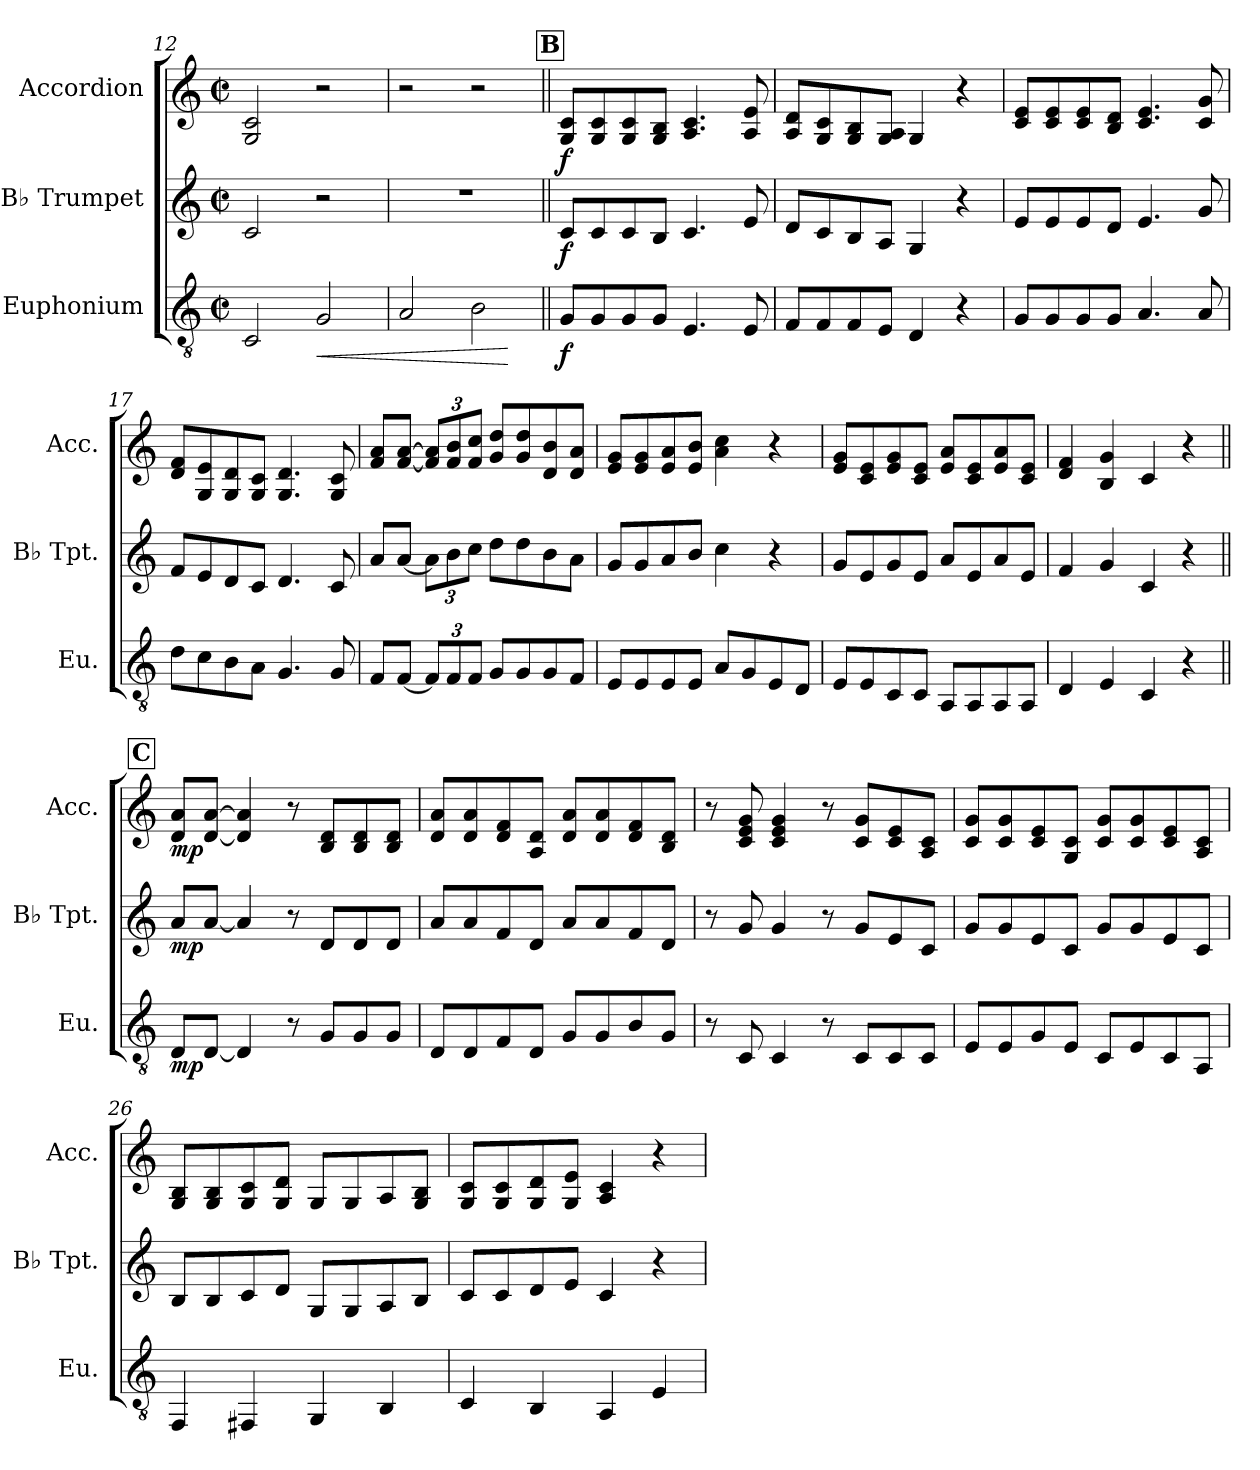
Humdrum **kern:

**kern	**dynam	**kern	**dynam	**kern	**dynam
*part3	*part3	*part2	*part2	*part1	*part1
*staff3	*staff3	*staff2	*staff2	*staff1	*staff1
*I"Euphonium	*	*I"B♭ Trumpet	*	*I"Accordion	*
*I'Eu.	*	*I'B♭ Tpt.	*	*I'Acc.	*
*clefGv2	*	*clefG2	*	*clefG2	*
*ITrd1c2	*	*ITrd1c2	*	*	*
*k[b-e-]	*	*k[b-e-]	*	*k[]	*
*M2/2	*	*M2/2	*	*M2/2	*
*met(c|)	*	*met(c|)	*	*met(c|)	*
=12	=12	=12	=12	=12	=12
2BB-	.	2B-	.	2G 2c	.
!	!LO:HP:b	!	!	!	!
2F	<	2r	.	2r	.
=13	=13	=13	=13	=13	=13
2G	.	1r	.	2r	.
2A	.	.	.	2r	.
.	[	.	.	.	.
!!LO:REH:place=s1:a:B:fs=14:t=B
=14||	=14||	=14||	=14||	=14||	=14||
!	!LO:DY:b	!	!LO:DY:b	!	!LO:DY:b
8FL	f	8B-L	f	8G 8cL	f
8F	.	8B-	.	8G 8c	.
8F	.	8B-	.	8G 8c	.
8FJ	.	8AJ	.	8G 8BJ	.
4.D	.	4.B-	.	4.A 4.c	.
8D	.	8d	.	8A 8e	.
=15	=15	=15	=15	=15	=15
8E-L	.	8cL	.	8A 8dL	.
8E-	.	8B-	.	8G 8c	.
8E-	.	8A	.	8G 8B	.
8DJ	.	8GJ	.	8G 8AJ	.
4C	.	4F	.	4G	.
4r	.	4r	.	4r	.
=16	=16	=16	=16	=16	=16
8FL	.	8dL	.	8c 8eL	.
8F	.	8d	.	8c 8e	.
8F	.	8d	.	8c 8e	.
8FJ	.	8cJ	.	8B 8dJ	.
4.G	.	4.d	.	4.c 4.e	.
8G	.	8f	.	8c 8g	.
=17	=17	=17	=17	=17	=17
8cL	.	8e-L	.	8d 8fL	.
8B-	.	8d	.	8G 8e	.
8A	.	8c	.	8G 8d	.
8GJ	.	8B-J	.	8G 8cJ	.
4.F	.	4.c	.	4.G 4.d	.
8F	.	8B-	.	8G 8c	.
=18	=18	=18	=18	=18	=18
8E-L	.	8gL	.	8f 8aL	.
[8E-J	.	[8gJ	.	[8f [8aJ	.
*Xbrackettup	*	*Xbrackettup	*	*Xbrackettup	*
12E-L]	.	12gL]	.	12f] 12a]L	.
12E-	.	12a	.	12f 12b	.
12E-J	.	12b-J	.	12f 12ccJ	.
8FL	.	8ccL	.	8g 8ddL	.
8F	.	8cc	.	8g 8dd	.
8F	.	8a	.	8d 8b	.
8E-J	.	8gJ	.	8d 8aJ	.
=19	=19	=19	=19	=19	=19
8DL	.	8fL	.	8e 8gL	.
8D	.	8f	.	8e 8g	.
8D	.	8g	.	8e 8a	.
8DJ	.	8aJ	.	8e 8bJ	.
8GL	.	4b-	.	4a 4cc	.
8F	.	.	.	.	.
8D	.	4r	.	4r	.
8CJ	.	.	.	.	.
=20	=20	=20	=20	=20	=20
8DL	.	8fL	.	8e 8gL	.
8D	.	8d	.	8c 8e	.
8BB-	.	8f	.	8e 8g	.
8BB-J	.	8dJ	.	8c 8eJ	.
8GGL	.	8gL	.	8e 8aL	.
8GG	.	8d	.	8c 8e	.
8GG	.	8g	.	8e 8a	.
8GGJ	.	8dJ	.	8c 8eJ	.
=21	=21	=21	=21	=21	=21
4C	.	4e-	.	4d 4f	.
4D	.	4f	.	4B 4g	.
4BB-	.	4B-	.	4c	.
4r	.	4r	.	4r	.
!!LO:REH:place=s1:a:B:fs=14:t=C
=22||	=22||	=22||	=22||	=22||	=22||
!	!LO:DY:b	!	!LO:DY:b	!	!LO:DY:b
8CL	mp	8gL	mp	8d 8aL	mp
[8CJ	.	[8gJ	.	[8d [8aJ	.
4C]	.	4g]	.	4d] 4a]	.
8r	.	8r	.	8r	.
8FL	.	8cL	.	8B 8dL	.
8F	.	8c	.	8B 8d	.
8FJ	.	8cJ	.	8B 8dJ	.
=23	=23	=23	=23	=23	=23
8CL	.	8gL	.	8d 8aL	.
8C	.	8g	.	8d 8a	.
8E-	.	8e-	.	8d 8f	.
8CJ	.	8cJ	.	8A 8dJ	.
8FL	.	8gL	.	8d 8aL	.
8F	.	8g	.	8d 8a	.
8A	.	8e-	.	8d 8f	.
8FJ	.	8cJ	.	8B 8dJ	.
=24	=24	=24	=24	=24	=24
8r	.	8r	.	8r	.
8BB-	.	8f	.	8c 8e 8g	.
4BB-	.	4f	.	4c 4e 4g	.
8r	.	8r	.	8r	.
8BB-L	.	8fL	.	8c 8gL	.
8BB-	.	8d	.	8c 8e	.
8BB-J	.	8B-J	.	8A 8cJ	.
=25	=25	=25	=25	=25	=25
8DL	.	8fL	.	8c 8gL	.
8D	.	8f	.	8c 8g	.
8F	.	8d	.	8c 8e	.
8DJ	.	8B-J	.	8G 8cJ	.
8BB-L	.	8fL	.	8c 8gL	.
8D	.	8f	.	8c 8g	.
8BB-	.	8d	.	8c 8e	.
8GGJ	.	8B-J	.	8A 8cJ	.
=26	=26	=26	=26	=26	=26
4EE-	.	8AL	.	8G 8BL	.
.	.	8A	.	8G 8B	.
4EEn	.	8B-	.	8G 8c	.
.	.	8cJ	.	8G 8dJ	.
4FF	.	8FL	.	8GL	.
.	.	8F	.	8G	.
4AA	.	8G	.	8A	.
.	.	8AJ	.	8G 8BJ	.
=27	=27	=27	=27	=27	=27
4BB-	.	8B-L	.	8G 8cL	.
.	.	8B-	.	8G 8c	.
4AA	.	8c	.	8G 8d	.
.	.	8dJ	.	8G 8eJ	.
4GG	.	4B-	.	4A 4c	.
4D	.	4r	.	4r	.
=	=	=	=	=	=
*-	*-	*-	*-	*-	*-
